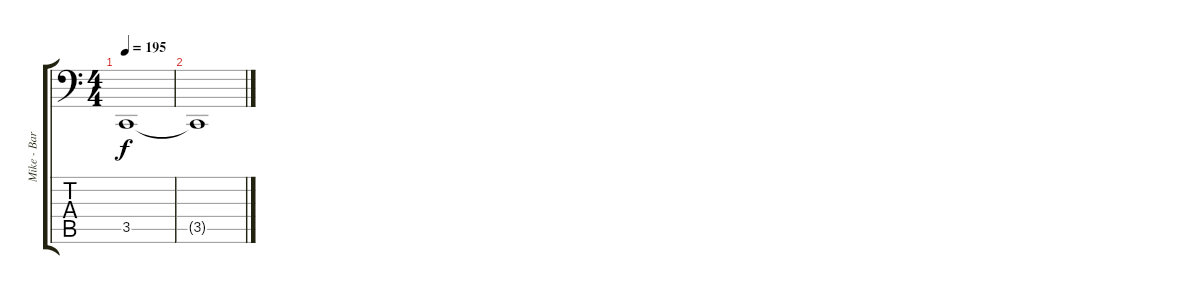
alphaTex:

\track ("Mike - Baritone Sax" "Mike - Bar") {instrument baritonesax}
\staff {score tabs}
\tuning (E3 B2 G2 D2 A1 E1) {hide}
\ts (4 4)
\tempo 195
\clef f4
\ks c
3.5{t}.1{dy f} |
3.5{t}.1
